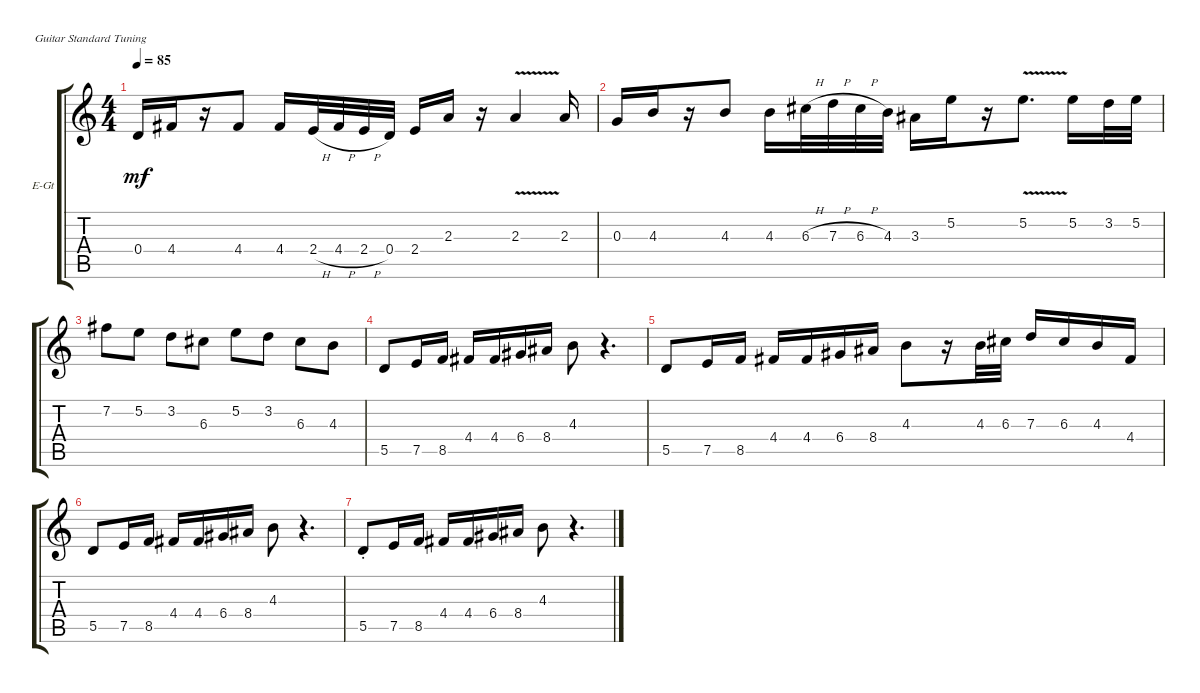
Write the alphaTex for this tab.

\defaultSystemsLayout 4
\bracketExtendMode groupsimilarinstruments
\firstSystemTrackNameOrientation horizontal
\otherSystemsTrackNameOrientation horizontal
\track ("Clean Lead Guitar" "E-Gt") {instrument acousticguitarsteel}
\staff {score tabs}
\tuning (E4 B3 G3 D3 A2 E2)
\ts (4 4)
\tempo 85
\clef g2
\ks c
0.4.16{dy mf} 4.4.16 r.16 4.4.8 4.4.16 2.4{h}.32 4.4{h}.32 2.4{h}.32 0.4.32 2.4.16 2.3.16 r.16 2.3{v}.4 2.3.16 |
0.3.16 4.3.16 r.16 4.3.8 4.3.16 6.3{h}.32 7.3{h}.32 6.3{h}.32 4.3.32 3.3.16 5.2.16 r.16 5.2{v}.8{d} 5.2.16 3.2.32 5.2.32 |
7.2.8 5.2.8 3.2.8 6.3.8 5.2.8 3.2.8 6.3.8 4.3.8 |
5.5.8 7.5.16 8.5.16 4.4.16 4.4.16 6.4.16 8.4.16 4.3.8 r.4{d} |
5.5.8 7.5.16 8.5.16 4.4.16 4.4.16 6.4.16 8.4.16 4.3.8 r.16 4.3.32 6.3.32 7.3.16 6.3.16 4.3.16 4.4.16 |
5.5.8 7.5.16 8.5.16 4.4.16 4.4.16 6.4.16 8.4.16 4.3.8 r.4{d} |
5.5{st}.8 7.5.16 8.5.16 4.4.16 4.4.16 6.4.16 8.4.16 4.3.8 r.4{d}
